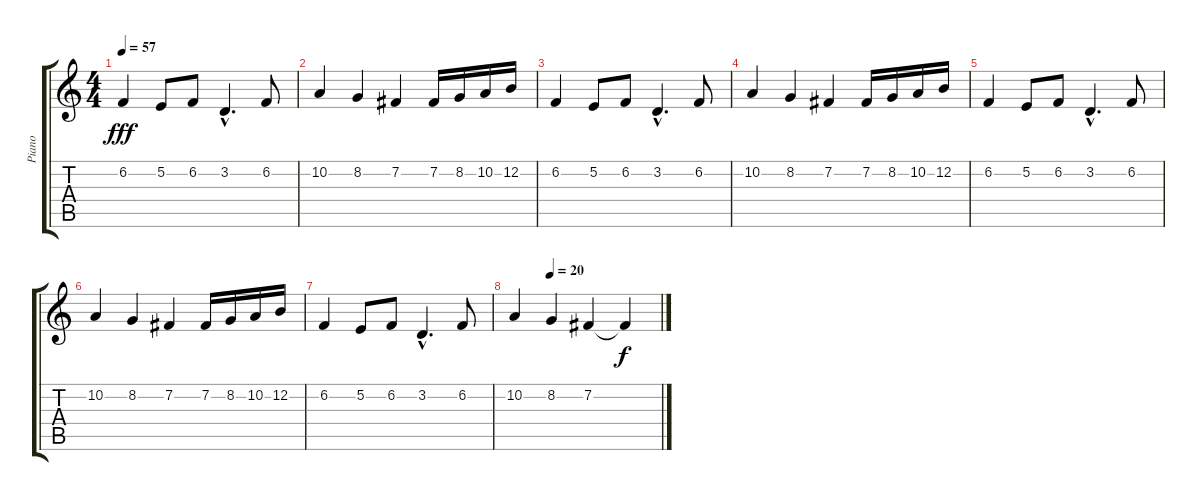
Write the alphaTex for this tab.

\track ("Piano" "Piano") {instrument honkytonkpiano}
\staff {score tabs}
\tuning (E4 B3 G3 D3 A2 E2) {hide}
\ts (4 4)
\tempo 57
\clef g2
\ks c
6.2.4{dy fff} 5.2.8 6.2.8 3.2{hac}.4{d} 6.2.8 |
10.2.4 8.2.4 7.2.4 7.2.16 8.2.16 10.2.16 12.2.16 |
6.2.4 5.2.8 6.2.8 3.2{hac}.4{d} 6.2.8 |
10.2.4 8.2.4 7.2.4 7.2.16 8.2.16 10.2.16 12.2.16 |
6.2.4 5.2.8 6.2.8 3.2{hac}.4{d} 6.2.8 |
10.2.4 8.2.4 7.2.4 7.2.16 8.2.16 10.2.16 12.2.16 |
6.2.4 5.2.8 6.2.8 3.2{hac}.4{d} 6.2.8 |
\tempo (20 0.25)
10.2.4 8.2.4 7.2.4 7.2{t}.4{dy f}
